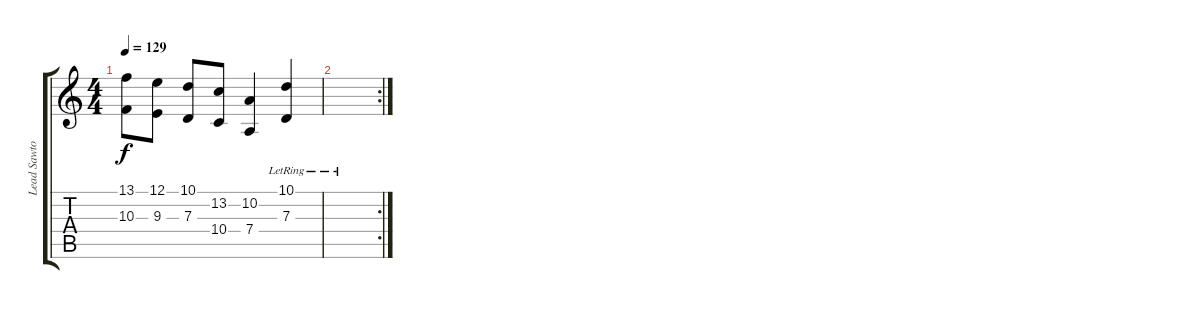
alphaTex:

\track ("Lead Sawtooth" "Lead Sawto") {instrument lead2sawtooth}
\staff {score tabs}
\tuning (E4 B3 G3 D3 A2 E2) {hide}
\ts (4 4)
\tempo 129
\clef g2
\ks c
(13.1 10.3).8{dy f} (12.1 9.3).8 (10.1 7.3).8 (13.2 10.4).8 (10.2 7.4).4 (10.1{lr} 7.3).4 |
\rc 2
